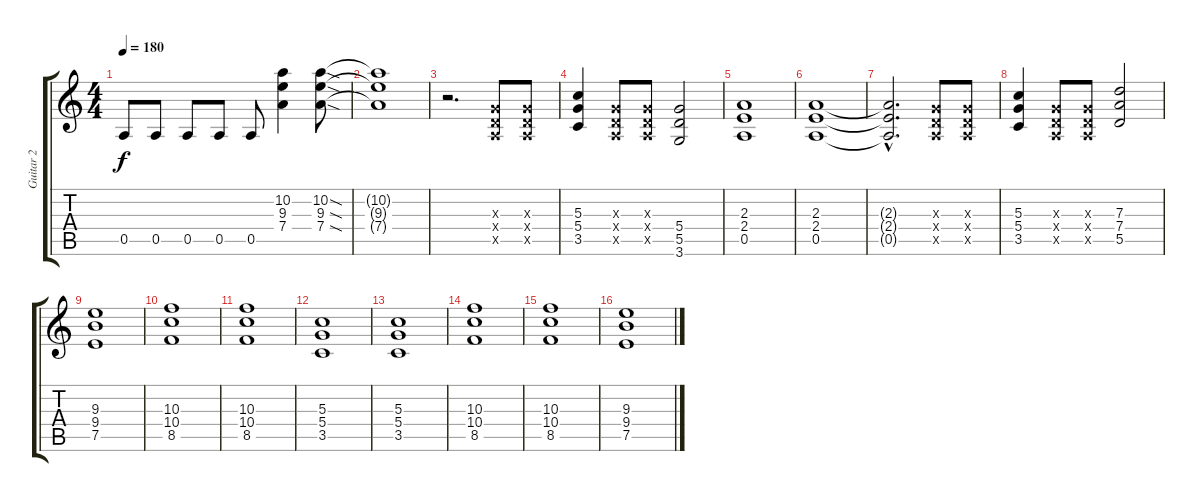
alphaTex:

\track ("Guitar 2" "Guitar 2") {instrument distortionguitar}
\staff {score tabs}
\tuning (E4 B3 G3 D3 A2 E2) {hide}
\ts (4 4)
\tempo 180
\clef g2
\ks c
0.5.8{dy f} 0.5.8 0.5.8 0.5.8 0.5.8 (10.2 9.3 7.4).4 (10.2{sod} 9.3{sod} 7.4{sod}).8 |
(10.2{t} 9.3{t} 7.4{t}).1 |
r.2{d} (0.3{x} 0.4{x} 0.5{x}).8 (0.3{x} 0.4{x} 0.5{x}).8 |
(5.3 5.4 3.5).4 (0.3{x} 0.4{x} 0.5{x}).8 (0.3{x} 0.4{x} 0.5{x}).8 (5.4 5.5 3.6).2 |
(2.3 2.4 0.5).1 |
(2.3 2.4 0.5).1 |
(2.3{hac t} 2.4{hac t} 0.5{hac t}).2{d} (0.3{x} 0.4{x} 0.5{x}).8 (0.3{x} 0.4{x} 0.5{x}).8 |
(5.3 5.4 3.5).4 (0.3{x} 0.4{x} 0.5{x}).8 (0.3{x} 0.4{x} 0.5{x}).8 (7.3 7.4 5.5).2 |
(9.3 9.4 7.5).1 |
(10.3 10.4 8.5).1 |
(10.3 10.4 8.5).1 |
(5.3 5.4 3.5).1 |
(5.3 5.4 3.5).1 |
(10.3 10.4 8.5).1 |
(10.3 10.4 8.5).1 |
(9.3 9.4 7.5).1
